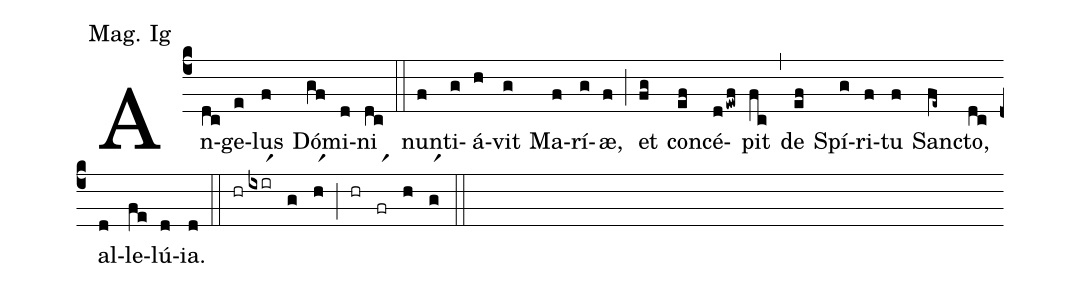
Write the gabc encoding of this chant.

annotation: Mag. Ig;
%%
(c4)An(dc)ge(e)lus(f) Dó(gf)mi(d)ni(dc) (::) nun(f)ti(g)á(h)vit(g) Ma(f)rí(g)æ,(f) (;) et(fg) con(ef)cé(dewf)pit(fc) (,) de(ef) Spí(g)ri(f)tu(f) San(fe~)cto,(dc) al(d)le(fe)lú(d)ia.(d) (::) (hr)(ixirr1)(g)(hr1)(;)(hr)(frr1)(h)(gr1)(::)
